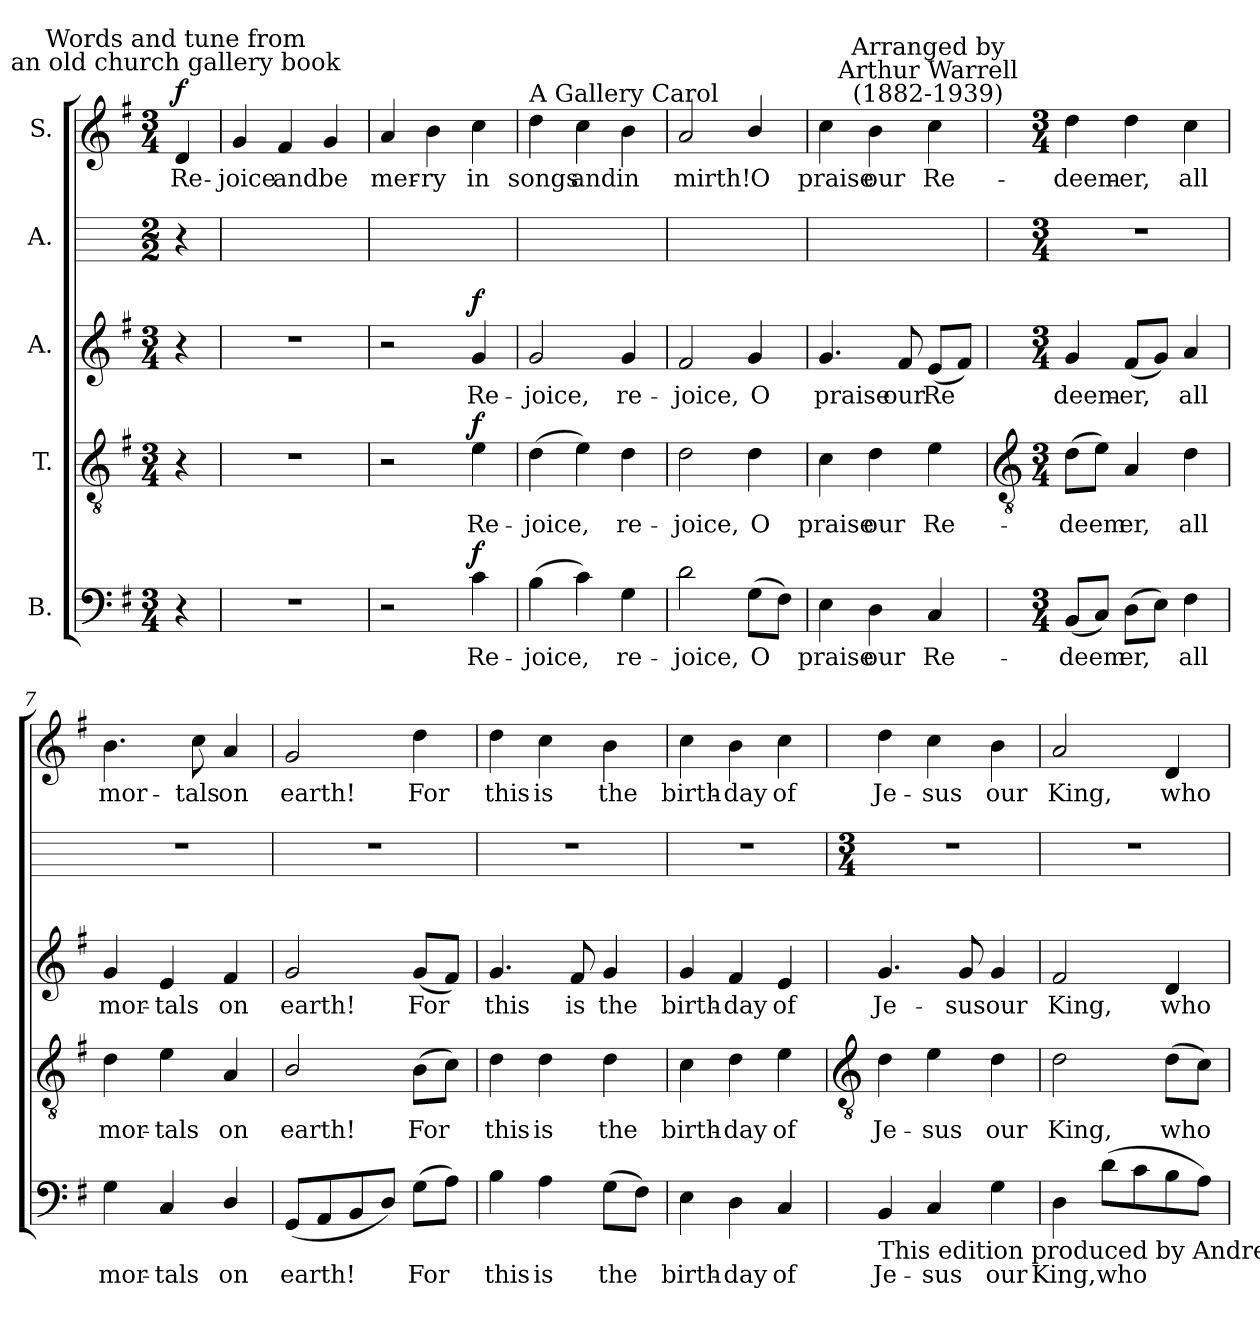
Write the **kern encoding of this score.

**kern	**text	**dynam	**kern	**text	**dynam	**kern	**text	**dynam	**kern	**kern	**text	**dynam
*part5	*part5	*part5	*part4	*part4	*part4	*part3	*part3	*part3	*part2	*part1	*part1	*part1
*staff5	*staff5	*staff5	*staff4	*staff4	*staff4	*staff3	*staff3	*staff3	*staff2	*staff1	*staff1	*staff1
*I"B.	*	*	*I"T.	*	*	*I"A.	*	*	*I"A.	*I"S.	*	*
*clefF4	*	*	*clefGv2	*	*	*clefG2	*	*	*	*clefG2	*	*
*k[f#]	*	*	*k[f#]	*	*	*k[f#]	*	*	*	*k[f#]	*	*
*G:	*	*	*G:	*	*	*G:	*	*	*	*G:	*	*
*M3/4	*	*	*M3/4	*	*	*M3/4	*	*	*M2/2	*M3/4	*	*
=	=	=	=	=	=	=	=	=	=	=	=	=
!	!	!	!	!	!	!	!	!	!	!LO:TX:a:cj:t=Words and tune from\nan old church gallery book	!	!
!	!	!	!	!	!	!	!	!	!	!	!LO:LY:b	!LO:DY:a
4r	.	.	4r	.	.	4r	.	.	4r	4d	Re-	f
=1	=1	=1	=1	=1	=1	=1	=1	=1	=1	=1	=1	=1
!LO:N:vis=1	!	!	!LO:N:vis=1	!	!	!LO:N:vis=1	!	!	!	!	!LO:LY:b	!
2.r	.	.	2.r	.	.	2.r	.	.	2.r	4g	-joice	.
!	!	!	!	!	!	!	!	!	!	!	!LO:LY:b	!
.	.	.	.	.	.	.	.	.	.	4f#	and	.
!	!	!	!	!	!	!	!	!	!	!	!LO:LY:b	!
.	.	.	.	.	.	.	.	.	.	4g	be	.
=2	=2	=2	=2	=2	=2	=2	=2	=2	=2	=2	=2	=2
!	!	!	!	!	!	!	!	!	!	!	!LO:LY:b	!
2r	.	.	2r	.	.	2r	.	.	2.r	4a	mer-	.
!	!	!	!	!	!	!	!	!	!	!	!LO:LY:b	!
.	.	.	.	.	.	.	.	.	.	4b	-ry	.
!	!LO:LY:b	!LO:DY:a	!	!LO:LY:b	!LO:DY:a	!	!LO:LY:b	!LO:DY:a	!	!	!LO:LY:b	!
4c	Re-	f	4e	Re-	f	4g	Re-	f	.	4cc	in	.
=3	=3	=3	=3	=3	=3	=3	=3	=3	=3	=3	=3	=3
!	!	!	!	!	!	!	!	!	!	!LO:TX:a:t=A Gallery Carol	!	!
!	!LO:LY:b	!	!	!LO:LY:b	!	!	!LO:LY:b	!	!	!	!LO:LY:b	!
(>4B	-joice,	.	(>4d	-joice,	.	2g	-joice,	.	2.r	4dd	songs	.
!	!	!	!	!	!	!	!	!	!	!	!LO:LY:b	!
4c)	.	.	4e)	.	.	.	.	.	.	4cc	and	.
!	!LO:LY:b	!	!	!LO:LY:b	!	!	!LO:LY:b	!	!	!	!LO:LY:b	!
4G	re-	.	4d	re-	.	4g	re-	.	.	4b	in	.
=4	=4	=4	=4	=4	=4	=4	=4	=4	=4	=4	=4	=4
!	!LO:LY:b	!	!	!LO:LY:b	!	!	!LO:LY:b	!	!	!	!LO:LY:b	!
2d	-joice,	.	2d	-joice,	.	2f#	-joice,	.	2.r	2a	mirth!	.
!	!LO:LY:b	!	!	!LO:LY:b	!	!	!LO:LY:b	!	!	!	!LO:LY:b	!
(>8GL	O	.	4d	O	.	4g	O	.	.	4b/	O	.
8F#J)	.	.	.	.	.	.	.	.	.	.	.	.
=5	=5	=5	=5	=5	=5	=5	=5	=5	=5	=5	=5	=5
!	!LO:LY:b	!	!	!LO:LY:b	!	!	!LO:LY:b	!	!	!	!LO:LY:b	!
4E	praise	.	4c	praise	.	4.g	praise	.	2.r	4cc	praise	.
!	!LO:LY:b	!	!	!LO:LY:b	!	!	!	!	!	!	!LO:LY:b	!
4D	our	.	4d	our	.	.	.	.	.	4b	our	.
!	!	!	!	!	!	!	!LO:LY:b	!	!	!	!	!
.	.	.	.	.	.	8f#	our	.	.	.	.	.
!	!	!	!	!	!	!	!	!	!	!LO:TX:a:cj:t=Arranged by\nArthur Warrell\n(1882-1939)	!	!
!	!LO:LY:b	!	!	!LO:LY:b	!	!	!LO:LY:b	!	!	!	!LO:LY:b	!
4C	Re-	.	4e	Re-	.	(<8eL	Re	.	.	4cc	Re-	.
.	.	.	.	.	.	8f#J)	.	.	.	.	.	.
!!LO:LB:g=z
=6	=6	=6	=6	=6	=6	=6	=6	=6	=6	=6	=6	=6
*	*	*	*clefGv2	*	*	*	*	*	*	*	*	*
*M3/4	*	*	*M3/4	*	*	*M3/4	*	*	*M3/4	*M3/4	*	*
!	!LO:LY:b	!	!	!LO:LY:b	!	!	!LO:LY:b	!	!	!	!LO:LY:b	!
(<8BBL	-deem	.	(>8dL	-deem	.	4g	deem-	.	2.r	4dd	-deem-	.
8CJ)	.	.	8eJ)	.	.	.	.	.	.	.	.	.
!	!LO:LY:b	!	!	!LO:LY:b	!	!	!LO:LY:b	!	!	!	!LO:LY:b	!
(>8DL	er,	.	4A	er,	.	(<8f#L	-er,	.	.	4dd	-er,	.
8EJ)	.	.	.	.	.	8gJ)	.	.	.	.	.	.
!	!LO:LY:b	!	!	!LO:LY:b	!	!	!LO:LY:b	!	!	!	!LO:LY:b	!
4F#	all	.	4d	all	.	4a	all	.	.	4cc	all	.
=7	=7	=7	=7	=7	=7	=7	=7	=7	=7	=7	=7	=7
!	!LO:LY:b	!	!	!LO:LY:b	!	!	!LO:LY:b	!	!	!	!LO:LY:b	!
4G	mor-	.	4d	mor-	.	4g	mor-	.	2.r	4.b	mor-	.
!	!LO:LY:b	!	!	!LO:LY:b	!	!	!LO:LY:b	!	!	!	!	!
4C	-tals	.	4e	-tals	.	4e	-tals	.	.	.	.	.
!	!	!	!	!	!	!	!	!	!	!	!LO:LY:b	!
.	.	.	.	.	.	.	.	.	.	8cc	-tals	.
!	!LO:LY:b	!	!	!LO:LY:b	!	!	!LO:LY:b	!	!	!	!LO:LY:b	!
4D/	on	.	4A	on	.	4f#	on	.	.	4a	on	.
=8	=8	=8	=8	=8	=8	=8	=8	=8	=8	=8	=8	=8
!	!LO:LY:b	!	!	!LO:LY:b	!	!	!LO:LY:b	!	!	!	!LO:LY:b	!
(<8GGL	earth!	.	2B/	earth!	.	2g	earth!	.	2.r	2g	earth!	.
8AA	.	.	.	.	.	.	.	.	.	.	.	.
8BB	.	.	.	.	.	.	.	.	.	.	.	.
8DJ)	.	.	.	.	.	.	.	.	.	.	.	.
!	!LO:LY:b	!	!	!LO:LY:b	!	!	!LO:LY:b	!	!	!	!LO:LY:b	!
(>8GL	For	.	(>8BL	For	.	(<8gL	For	.	.	4dd	For	.
8AJ)	.	.	8cJ)	.	.	8f#J)	.	.	.	.	.	.
=9	=9	=9	=9	=9	=9	=9	=9	=9	=9	=9	=9	=9
!	!LO:LY:b	!	!	!LO:LY:b	!	!	!LO:LY:b	!	!	!	!LO:LY:b	!
4B	this	.	4d	this	.	4.g	this	.	2.r	4dd	this	.
!	!LO:LY:b	!	!	!LO:LY:b	!	!	!	!	!	!	!LO:LY:b	!
4A	is	.	4d	is	.	.	.	.	.	4cc	is	.
!	!	!	!	!	!	!	!LO:LY:b	!	!	!	!	!
.	.	.	.	.	.	8f#	is	.	.	.	.	.
!	!LO:LY:b	!	!	!LO:LY:b	!	!	!LO:LY:b	!	!	!	!LO:LY:b	!
(>8GL	the	.	4d	the	.	4g	the	.	.	4b	the	.
8F#J)	.	.	.	.	.	.	.	.	.	.	.	.
=10	=10	=10	=10	=10	=10	=10	=10	=10	=10	=10	=10	=10
!	!LO:LY:b	!	!	!LO:LY:b	!	!	!LO:LY:b	!	!	!	!LO:LY:b	!
4E	birth-	.	4c	birth-	.	4g	birth-	.	2.r	4cc	birth-	.
!	!LO:LY:b	!	!	!LO:LY:b	!	!	!LO:LY:b	!	!	!	!LO:LY:b	!
4D	-day	.	4d	-day	.	4f#	-day	.	.	4b	-day	.
!	!LO:LY:b	!	!	!LO:LY:b	!	!	!LO:LY:b	!	!	!	!LO:LY:b	!
4C	of	.	4e	of	.	4e	of	.	.	4cc	of	.
!!LO:LB:g=z
=11	=11	=11	=11	=11	=11	=11	=11	=11	=11	=11	=11	=11
*	*	*	*clefGv2	*	*	*	*	*	*	*	*	*
*	*	*	*	*	*	*	*	*	*M3/4	*	*	*
!LO:TX:b:t=This edition produced by Andrew Sims, 2022	!	!	!	!	!	!	!	!	!	!	!	!
!	!LO:LY:b	!	!	!LO:LY:b	!	!	!LO:LY:b	!	!	!	!LO:LY:b	!
4BB	Je-	.	4d	Je-	.	4.g	Je-	.	2.r	4dd	Je-	.
!	!LO:LY:b	!	!	!LO:LY:b	!	!	!	!	!	!	!LO:LY:b	!
4C	-sus	.	4e	-sus	.	.	.	.	.	4cc	-sus	.
!	!	!	!	!	!	!	!LO:LY:b	!	!	!	!	!
.	.	.	.	.	.	8g	-sus	.	.	.	.	.
!	!LO:LY:b	!	!	!LO:LY:b	!	!	!LO:LY:b	!	!	!	!LO:LY:b	!
4G	our	.	4d	our	.	4g	our	.	.	4b	our	.
=12	=12	=12	=12	=12	=12	=12	=12	=12	=12	=12	=12	=12
!	!LO:LY:b	!	!	!LO:LY:b	!	!	!LO:LY:b	!	!	!	!LO:LY:b	!
4D	King,	.	2d	King,	.	2f#	King,	.	2.r	2a	King,	.
!	!LO:LY:b	!	!	!	!	!	!	!	!	!	!	!
(>8dL	who	.	.	.	.	.	.	.	.	.	.	.
8c	.	.	.	.	.	.	.	.	.	.	.	.
!	!	!	!	!LO:LY:b	!	!	!LO:LY:b	!	!	!	!LO:LY:b	!
8B	.	.	(>8dL	who	.	4d	who	.	.	4d	who	.
8AJ)	.	.	8cJ)	.	.	.	.	.	.	.	.	.
=	=	=	=	=	=	=	=	=	=	=	=	=
*-	*-	*-	*-	*-	*-	*-	*-	*-	*-	*-	*-	*-
